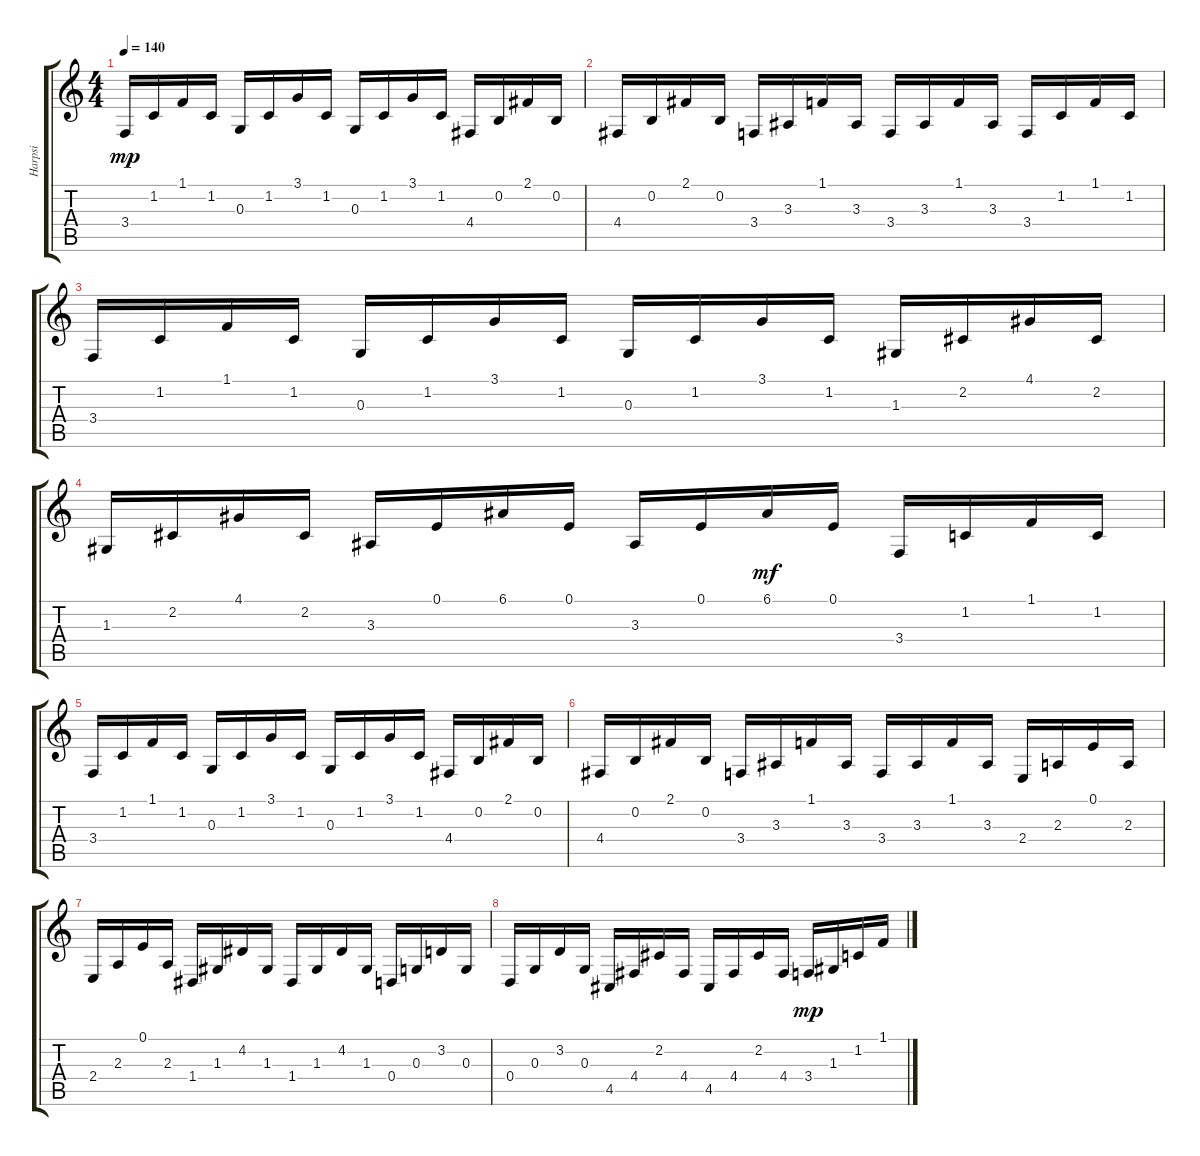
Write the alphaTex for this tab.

\track ("Harpsi" "Harpsi") {instrument harpsichord}
\staff {score tabs}
\tuning (E4 B3 G3 D3 A2 E2) {hide}
\ts (4 4)
\tempo 140
\clef g2
\ks c
3.4.16{dy mp balance 4} 1.2.16 1.1.16 1.2.16 0.3.16{balance 6} 1.2.16 3.1.16 1.2.16 0.3.16{balance 7} 1.2.16 3.1.16 1.2.16 4.4.16{balance 8} 0.2.16 2.1.16 0.2.16 |
4.4.16{balance 10} 0.2.16 2.1.16 0.2.16 3.4.16{balance 11} 3.3.16 1.1.16 3.3.16 3.4.16{balance 12} 3.3.16 1.1.16 3.3.16 3.4.16{balance 14} 1.2.16 1.1.16 1.2.16 |
3.4.16{balance 13} 1.2.16 1.1.16 1.2.16 0.3.16{balance 12} 1.2.16 3.1.16 1.2.16 0.3.16{balance 10} 1.2.16 3.1.16 1.2.16 1.3.16{balance 9} 2.2.16 4.1.16 2.2.16 |
1.3.16{balance 7} 2.2.16 4.1.16 2.2.16 3.3.16{balance 6} 0.1.16 6.1.16 0.1.16 3.3.16{balance 4} 0.1.16 6.1.16{dy mf} 0.1.16 3.4.16{balance 3} 1.2.16 1.1.16 1.2.16 |
3.4.16{balance 4} 1.2.16 1.1.16 1.2.16 0.3.16{balance 6} 1.2.16 3.1.16 1.2.16 0.3.16{balance 7} 1.2.16 3.1.16 1.2.16 4.4.16{balance 9} 0.2.16 2.1.16 0.2.16 |
4.4.16{balance 10} 0.2.16 2.1.16 0.2.16 3.4.16{balance 12} 3.3.16 1.1.16 3.3.16 3.4.16{balance 13} 3.3.16 1.1.16 3.3.16 2.4.16{balance 15} 2.3.16 0.1.16 2.3.16 |
2.4.16{balance 13} 2.3.16 0.1.16 2.3.16 1.4.16{balance 12} 1.3.16 4.2.16 1.3.16 1.4.16{balance 10} 1.3.16 4.2.16 1.3.16 0.4.16{balance 9} 0.3.16 3.2.16 0.3.16 |
0.4.16{balance 8} 0.3.16 3.2.16 0.3.16 4.5.16{balance 6} 4.4.16 2.2.16 4.4.16 4.5.16{balance 5} 4.4.16 2.2.16 4.4.16 3.4.16{dy mp} 1.3.16 1.2.16 1.1.16
